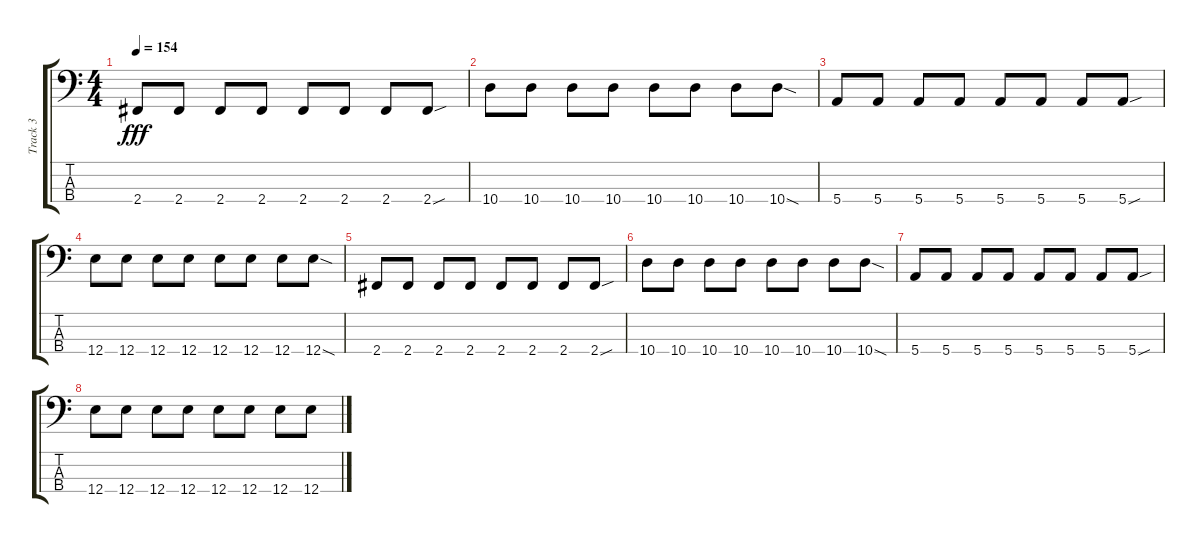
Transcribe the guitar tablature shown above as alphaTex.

\track ("Track 3" "Track 3") {instrument electricbassfinger}
\staff {score tabs}
\tuning (G2 D2 A1 E1) {hide}
\ts (4 4)
\tempo 154
\clef f4
\ks c
2.4.8{dy fff} 2.4.8 2.4.8 2.4.8 2.4.8 2.4.8 2.4.8 2.4{sou}.8 |
10.4.8 10.4.8 10.4.8 10.4.8 10.4.8 10.4.8 10.4.8 10.4{sod}.8 |
5.4.8 5.4.8 5.4.8 5.4.8 5.4.8 5.4.8 5.4.8 5.4{sou}.8 |
12.4.8 12.4.8 12.4.8 12.4.8 12.4.8 12.4.8 12.4.8 12.4{sod}.8 |
2.4.8 2.4.8 2.4.8 2.4.8 2.4.8 2.4.8 2.4.8 2.4{sou}.8 |
10.4.8 10.4.8 10.4.8 10.4.8 10.4.8 10.4.8 10.4.8 10.4{sod}.8 |
5.4.8 5.4.8 5.4.8 5.4.8 5.4.8 5.4.8 5.4.8 5.4{sou}.8 |
12.4.8 12.4.8 12.4.8 12.4.8 12.4.8 12.4.8 12.4.8 12.4.8
